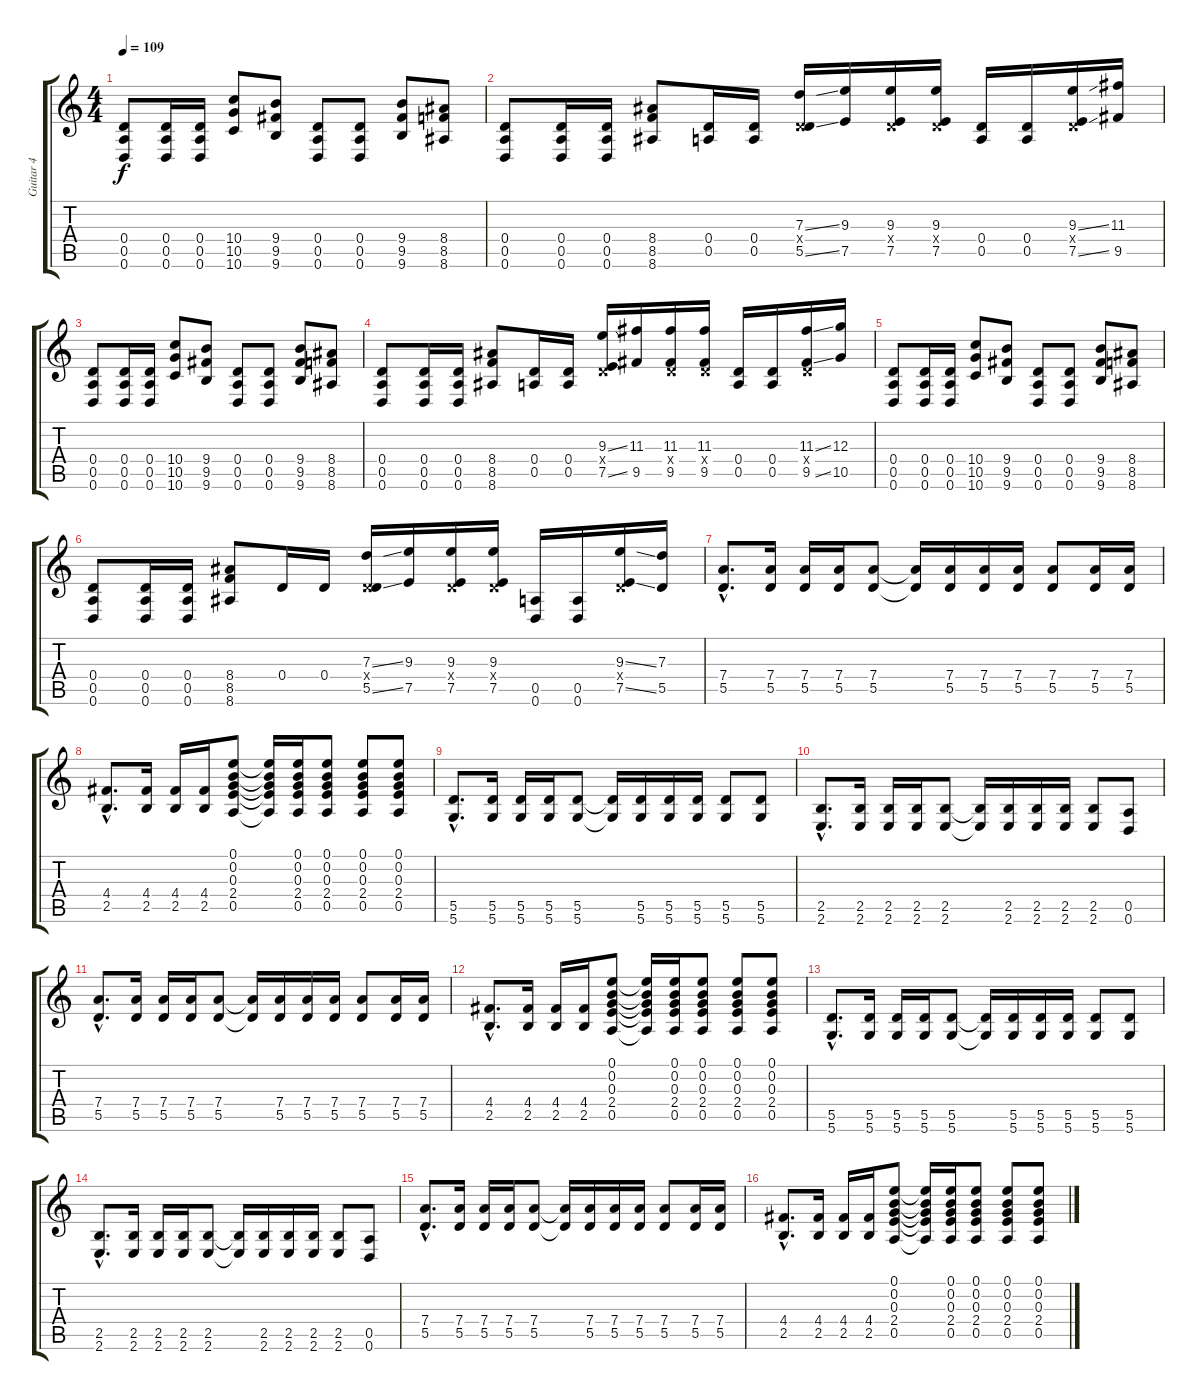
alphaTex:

\track ("Guitar 4" "Guitar 4") {instrument distortionguitar}
\staff {score tabs}
\tuning (E4 B3 G3 D3 A2 D2) {hide}
\ts (4 4)
\tempo 109
\clef g2
\ks c
(0.4 0.5 0.6).8{dy f} (0.4 0.5 0.6).16 (0.4 0.5 0.6).16 (10.4 10.5 10.6).8 (9.4 9.5 9.6).8 (0.4 0.5 0.6).8 (0.4 0.5 0.6).8 (9.4 9.5 9.6).8 (8.4 8.5 8.6).8 |
(0.4 0.5 0.6).8 (0.4 0.5 0.6).16 (0.4 0.5 0.6).16 (8.4 8.5 8.6).8 (0.4 0.5).16 (0.4 0.5).16 (7.3{ss} 0.4{x} 5.5{ss}).16 (9.3 7.5).16 (9.3 0.4{x} 7.5).16 (9.3 0.4{x} 7.5).16 (0.4 0.5).16 (0.4 0.5).16 (9.3{ss} 0.4{x} 7.5{ss}).16 (11.3 9.5).16 |
(0.4 0.5 0.6).8 (0.4 0.5 0.6).16 (0.4 0.5 0.6).16 (10.4 10.5 10.6).8 (9.4 9.5 9.6).8 (0.4 0.5 0.6).8 (0.4 0.5 0.6).8 (9.4 9.5 9.6).8 (8.4 8.5 8.6).8 |
(0.4 0.5 0.6).8 (0.4 0.5 0.6).16 (0.4 0.5 0.6).16 (8.4 8.5 8.6).8 (0.4 0.5).16 (0.4 0.5).16 (9.3{ss} 0.4{x} 7.5{ss}).16 (11.3 9.5).16 (11.3 0.4{x} 9.5).16 (11.3 0.4{x} 9.5).16 (0.4 0.5).16 (0.4 0.5).16 (11.3{ss} 0.4{x} 9.5{ss}).16 (12.3 10.5).16 |
(0.4 0.5 0.6).8 (0.4 0.5 0.6).16 (0.4 0.5 0.6).16 (10.4 10.5 10.6).8 (9.4 9.5 9.6).8 (0.4 0.5 0.6).8 (0.4 0.5 0.6).8 (9.4 9.5 9.6).8 (8.4 8.5 8.6).8 |
(0.4 0.5 0.6).8 (0.4 0.5 0.6).16 (0.4 0.5 0.6).16 (8.4 8.5 8.6).8 0.4.16 0.4.16 (7.3{ss} 0.4{x} 5.5{ss}).16 (9.3 7.5).16 (9.3 0.4{x} 7.5).16 (9.3 0.4{x} 7.5).16 (0.5 0.6).16 (0.5 0.6).16 (9.3{ss} 0.4{x} 7.5{ss}).16 (7.3 5.5).16 |
(7.4{hac} 5.5{hac}).8{d} (7.4 5.5).16 (7.4 5.5).16 (7.4 5.5).16 (7.4 5.5).8 (7.4{t} 5.5{t}).16 (7.4 5.5).16 (7.4 5.5).16 (7.4 5.5).16 (7.4 5.5).8 (7.4 5.5).16 (7.4 5.5).16 |
(4.4{hac} 2.5{hac}).8{d} (4.4 2.5).16 (4.4 2.5).16 (4.4 2.5).16 (0.1 0.2 0.3 2.4 0.5).8 (0.1{t} 0.2{t} 0.3{t} 2.4{t} 0.5{t}).16 (0.1 0.2 0.3 2.4 0.5).16 (0.1 0.2 0.3 2.4 0.5).8 (0.1 0.2 0.3 2.4 0.5).8 (0.1 0.2 0.3 2.4 0.5).8 |
(5.5{hac} 5.6{hac}).8{d} (5.5 5.6).16 (5.5 5.6).16 (5.5 5.6).16 (5.5 5.6).8 (5.5{t} 5.6{t}).16 (5.5 5.6).16 (5.5 5.6).16 (5.5 5.6).16 (5.5 5.6).8 (5.5 5.6).8 |
(2.5{hac} 2.6{hac}).8{d} (2.5 2.6).16 (2.5 2.6).16 (2.5 2.6).16 (2.5 2.6).8 (2.5{t} 2.6{t}).16 (2.5 2.6).16 (2.5 2.6).16 (2.5 2.6).16 (2.5 2.6).8 (0.5 0.6).8 |
(7.4{hac} 5.5{hac}).8{d} (7.4 5.5).16 (7.4 5.5).16 (7.4 5.5).16 (7.4 5.5).8 (7.4{t} 5.5{t}).16 (7.4 5.5).16 (7.4 5.5).16 (7.4 5.5).16 (7.4 5.5).8 (7.4 5.5).16 (7.4 5.5).16 |
(4.4{hac} 2.5{hac}).8{d} (4.4 2.5).16 (4.4 2.5).16 (4.4 2.5).16 (0.1 0.2 0.3 2.4 0.5).8 (0.1{t} 0.2{t} 0.3{t} 2.4{t} 0.5{t}).16 (0.1 0.2 0.3 2.4 0.5).16 (0.1 0.2 0.3 2.4 0.5).8 (0.1 0.2 0.3 2.4 0.5).8 (0.1 0.2 0.3 2.4 0.5).8 |
(5.5{hac} 5.6{hac}).8{d} (5.5 5.6).16 (5.5 5.6).16 (5.5 5.6).16 (5.5 5.6).8 (5.5{t} 5.6{t}).16 (5.5 5.6).16 (5.5 5.6).16 (5.5 5.6).16 (5.5 5.6).8 (5.5 5.6).8 |
(2.5{hac} 2.6{hac}).8{d} (2.5 2.6).16 (2.5 2.6).16 (2.5 2.6).16 (2.5 2.6).8 (2.5{t} 2.6{t}).16 (2.5 2.6).16 (2.5 2.6).16 (2.5 2.6).16 (2.5 2.6).8 (0.5 0.6).8 |
(7.4{hac} 5.5{hac}).8{d} (7.4 5.5).16 (7.4 5.5).16 (7.4 5.5).16 (7.4 5.5).8 (7.4{t} 5.5{t}).16 (7.4 5.5).16 (7.4 5.5).16 (7.4 5.5).16 (7.4 5.5).8 (7.4 5.5).16 (7.4 5.5).16 |
(4.4{hac} 2.5{hac}).8{d} (4.4 2.5).16 (4.4 2.5).16 (4.4 2.5).16 (0.1 0.2 0.3 2.4 0.5).8 (0.1{t} 0.2{t} 0.3{t} 2.4{t} 0.5{t}).16 (0.1 0.2 0.3 2.4 0.5).16 (0.1 0.2 0.3 2.4 0.5).8 (0.1 0.2 0.3 2.4 0.5).8 (0.1 0.2 0.3 2.4 0.5).8
